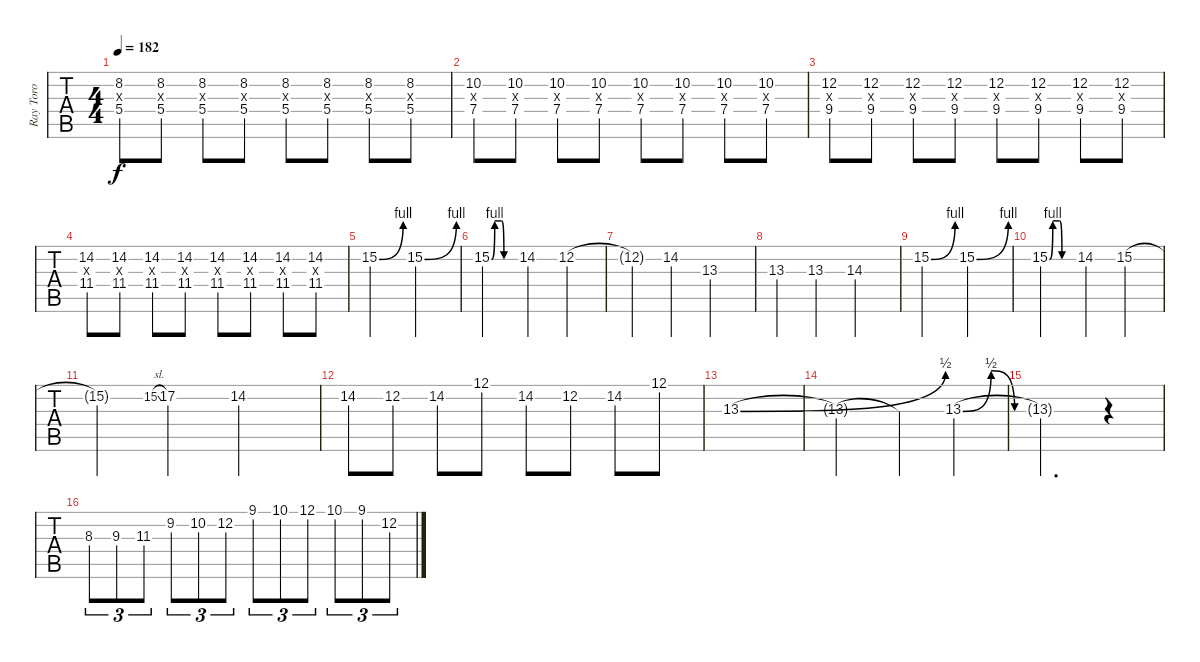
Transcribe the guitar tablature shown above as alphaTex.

\track ("Ray Toro" "Ray Toro") {instrument distortionguitar}
\staff {tabs}
\tuning (E4 B3 G3 D3 A2 E2) {hide}
\ts (4 4)
\tempo 182
\clef g2
\ks c
(8.2 5.3{x} 5.4).8{dy f} (8.2 5.3{x} 5.4).8 (8.2 5.3{x} 5.4).8 (8.2 5.3{x} 5.4).8 (8.2 5.3{x} 5.4).8 (8.2 5.3{x} 5.4).8 (8.2 5.3{x} 5.4).8 (8.2 5.3{x} 5.4).8 |
(10.2 7.3{x} 7.4).8 (10.2 7.3{x} 7.4).8 (10.2 7.3{x} 7.4).8 (10.2 7.3{x} 7.4).8 (10.2 7.3{x} 7.4).8 (10.2 7.3{x} 7.4).8 (10.2 7.3{x} 7.4).8 (10.2 7.3{x} 7.4).8 |
(12.2 9.3{x} 9.4).8 (12.2 9.3{x} 9.4).8 (12.2 9.3{x} 9.4).8 (12.2 9.3{x} 9.4).8 (12.2 9.3{x} 9.4).8 (12.2 9.3{x} 9.4).8 (12.2 9.3{x} 9.4).8 (12.2 9.3{x} 9.4).8 |
(14.2 11.3{x} 11.4).8 (14.2 11.3{x} 11.4).8 (14.2 11.3{x} 11.4).8 (14.2 11.3{x} 11.4).8 (14.2 11.3{x} 11.4).8 (14.2 11.3{x} 11.4).8 (14.2 11.3{x} 11.4).8 (14.2 11.3{x} 11.4).8 |
15.2{be (bend 0 0 60 4)}.2{volume 8 balance 16} 15.2{be (bend 0 0 60 4)}.2 |
15.2{be (custom 0 0 8 4 25 4 31 0 60 0)}.2 14.2.4 12.2.4 |
12.2{t}.4 14.2.4 13.3.2 |
13.3.4 13.3.4 14.3.2 |
15.2{be (bend 0 0 60 4)}.2 15.2{be (bend 0 0 60 4)}.2 |
15.2{be (custom 0 0 8 4 25 4 31 0 60 0)}.2 14.2.4 15.2.4 |
15.2{t}.4 15.2{sl}.8{gr onbeat} 17.2.4 14.2.2 |
14.2.8 12.2.8 14.2.8 12.1.8 14.2.8 12.2.8 14.2.8 12.1.8 |
13.3{be (bend 0 0 60 2)}.1 |
13.3{t}.2 13.3{t}.4 13.3{be (custom 0 0 12 2 22 0 60 0)}.4 |
13.3{t}.2{d} r.4 |
8.3.8{tu (3 2) volume 11} 9.3.8{tu (3 2)} 11.3.8{tu (3 2)} 9.2.8{tu (3 2)} 10.2.8{tu (3 2)} 12.2.8{tu (3 2)} 9.1.8{tu (3 2)} 10.1.8{tu (3 2)} 12.1.8{tu (3 2)} 10.1.8{tu (3 2)} 9.1.8{tu (3 2)} 12.2.8{tu (3 2)}
